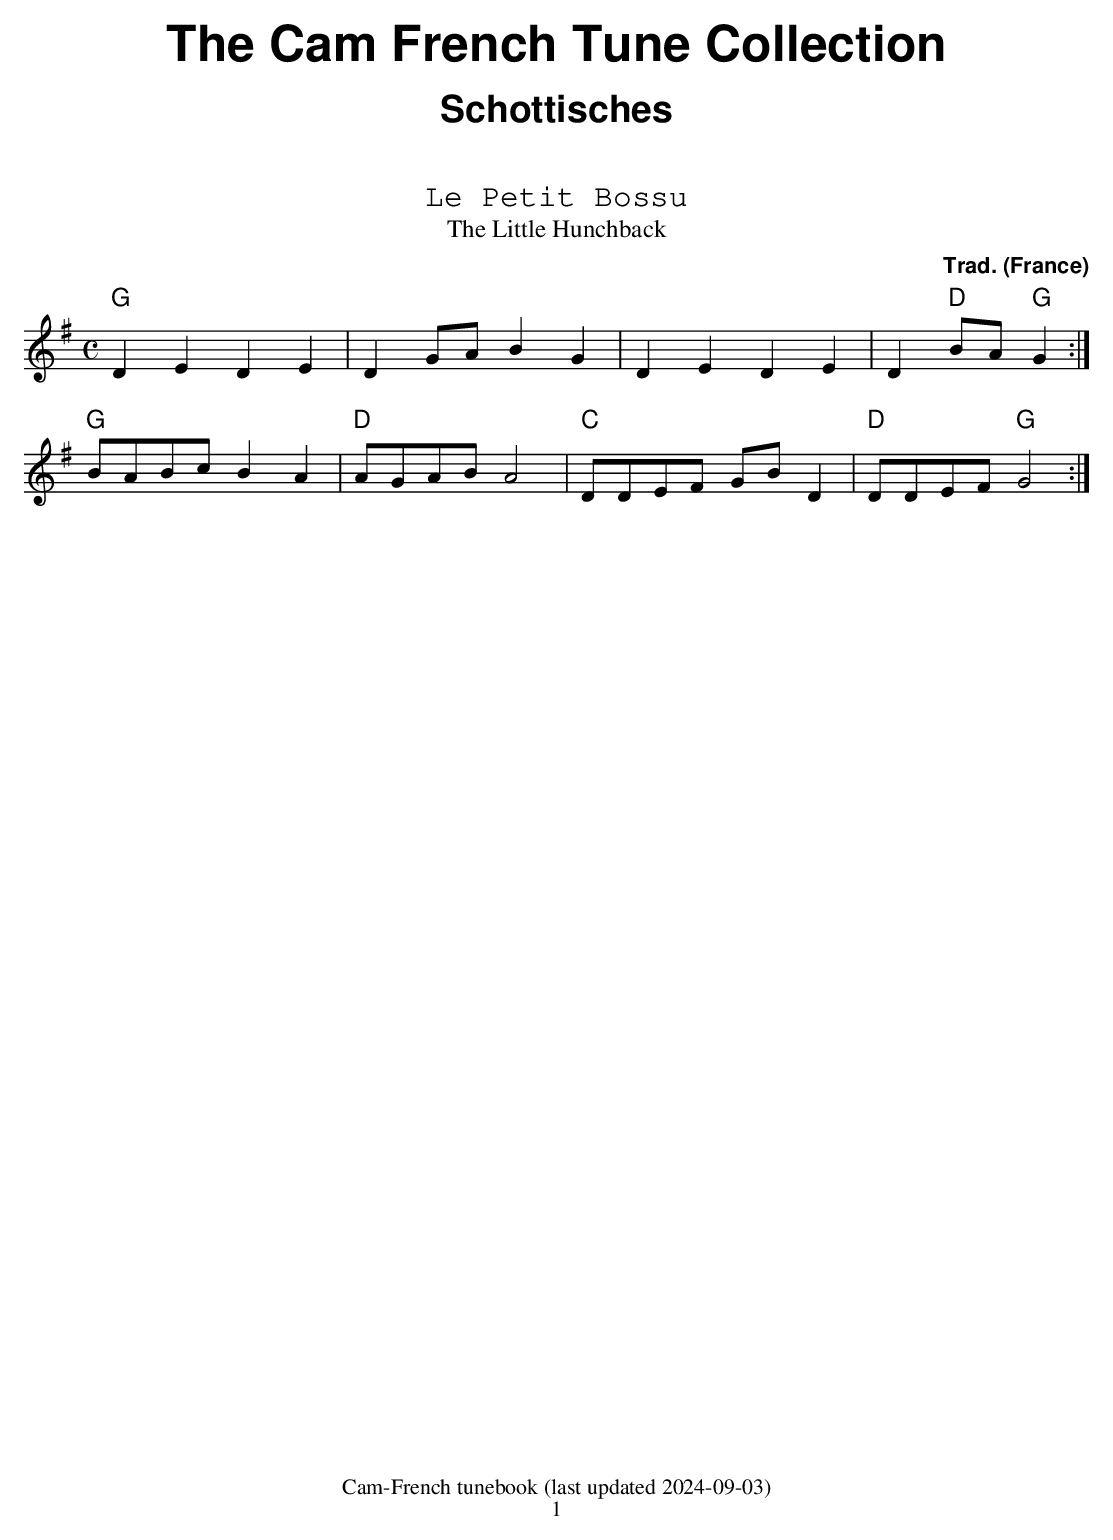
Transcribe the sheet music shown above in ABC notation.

X:1
T:Le Petit Bossu
T:The Little Hunchback
C:Trad.
O:France
M:C
L:1/4
Q:1/4=180
K:G
"G"DEDE|DG/A/BG|DEDE|D"D"B/A/"G"G:|
"G"B/A/B/c/BA|"D"A/G/A/B/A2|"C"D/D/E/F/ G/B/D|"D"D/D/E/F/"G"G2:|
